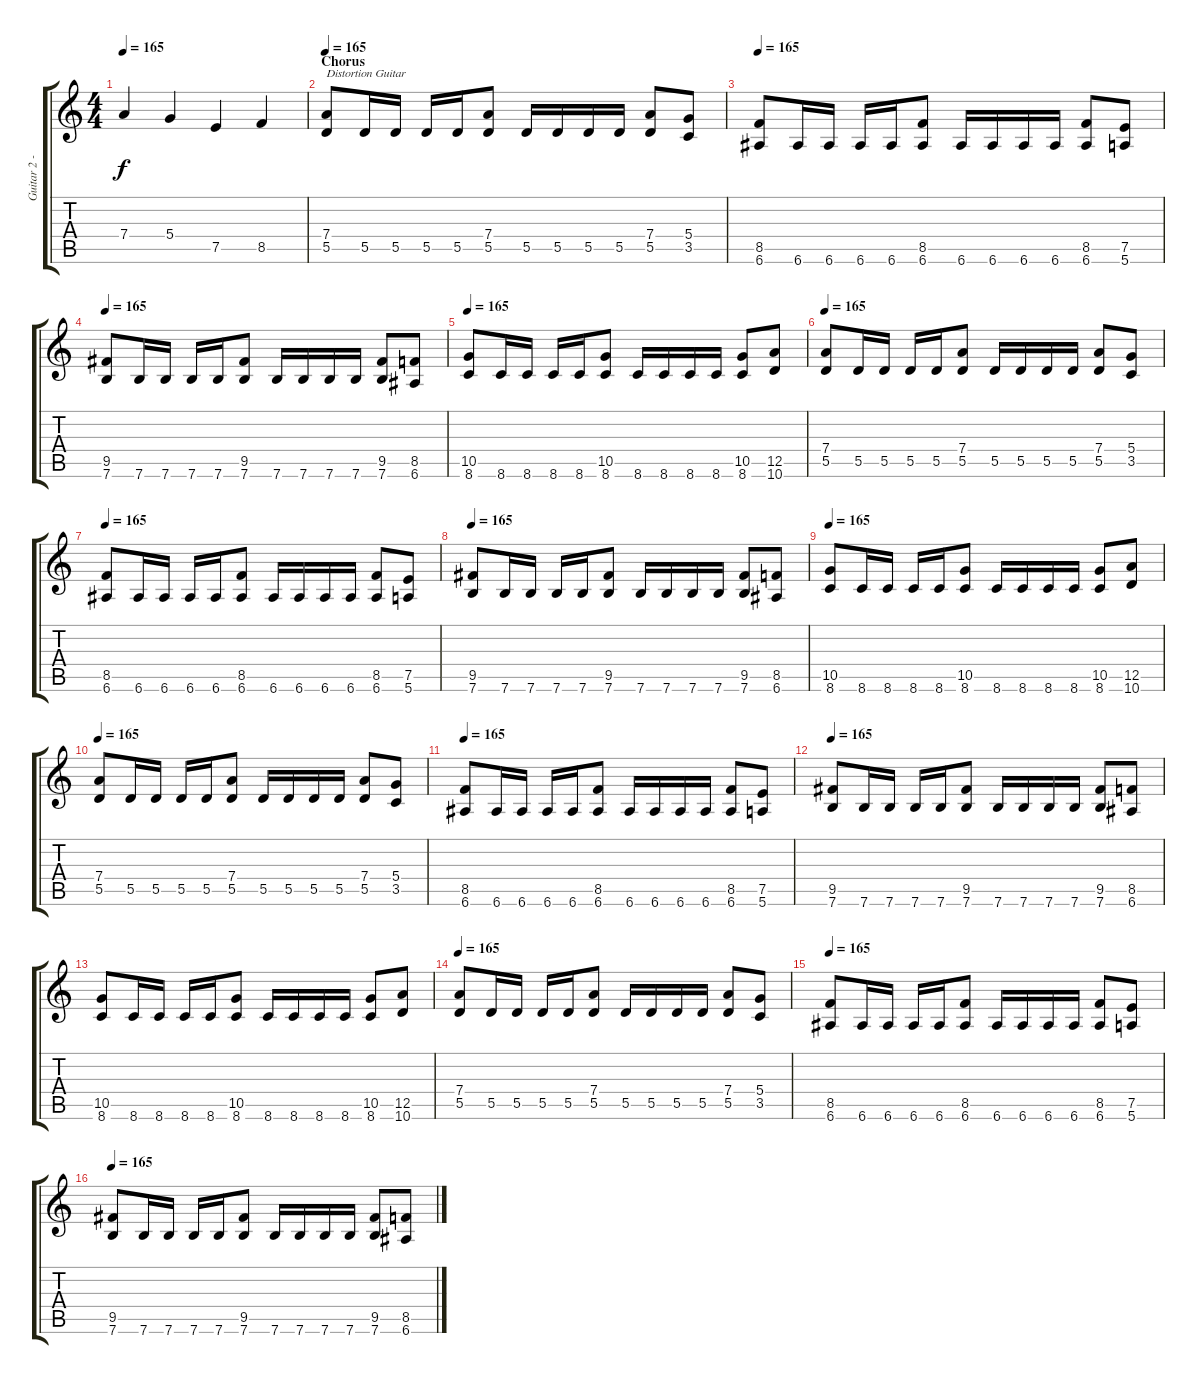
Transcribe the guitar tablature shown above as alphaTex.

\track ("Guitar 2 - Chico" "Guitar 2 -") {instrument distortionguitar}
\staff {score tabs}
\tuning (E4 B3 G3 D3 A2 E2) {hide}
\ts (4 4)
\tempo 165
\clef g2
\ks c
7.4.4{dy f} 5.4.4 7.5.4 8.5.4 |
\section ("" "Chorus")
\tempo 165
(7.4 5.5).8{txt "Distortion Guitar" volume 13 balance 5 instrument distortionguitar} 5.5.16 5.5.16 5.5.16 5.5.16 (7.4 5.5).8 5.5.16 5.5.16 5.5.16 5.5.16 (7.4 5.5).8 (5.4 3.5).8 |
\tempo 165
(8.5 6.6).8 6.6.16 6.6.16 6.6.16 6.6.16 (8.5 6.6).8 6.6.16 6.6.16 6.6.16 6.6.16 (8.5 6.6).8 (7.5 5.6).8 |
\tempo 165
(9.5 7.6).8 7.6.16 7.6.16 7.6.16 7.6.16 (9.5 7.6).8 7.6.16 7.6.16 7.6.16 7.6.16 (9.5 7.6).8 (8.5 6.6).8 |
\tempo 165
(10.5 8.6).8 8.6.16 8.6.16 8.6.16 8.6.16 (10.5 8.6).8 8.6.16 8.6.16 8.6.16 8.6.16 (10.5 8.6).8 (12.5 10.6).8 |
\tempo 165
(7.4 5.5).8{volume 13 balance 5 instrument distortionguitar} 5.5.16 5.5.16 5.5.16 5.5.16 (7.4 5.5).8 5.5.16 5.5.16 5.5.16 5.5.16 (7.4 5.5).8 (5.4 3.5).8 |
\tempo 165
(8.5 6.6).8 6.6.16 6.6.16 6.6.16 6.6.16 (8.5 6.6).8 6.6.16 6.6.16 6.6.16 6.6.16 (8.5 6.6).8 (7.5 5.6).8 |
\tempo 165
(9.5 7.6).8 7.6.16 7.6.16 7.6.16 7.6.16 (9.5 7.6).8 7.6.16 7.6.16 7.6.16 7.6.16 (9.5 7.6).8 (8.5 6.6).8 |
\tempo 165
(10.5 8.6).8 8.6.16 8.6.16 8.6.16 8.6.16 (10.5 8.6).8 8.6.16 8.6.16 8.6.16 8.6.16 (10.5 8.6).8 (12.5 10.6).8 |
\tempo 165
(7.4 5.5).8{volume 13 balance 5 instrument distortionguitar} 5.5.16 5.5.16 5.5.16 5.5.16 (7.4 5.5).8 5.5.16 5.5.16 5.5.16 5.5.16 (7.4 5.5).8 (5.4 3.5).8 |
\tempo 165
(8.5 6.6).8 6.6.16 6.6.16 6.6.16 6.6.16 (8.5 6.6).8 6.6.16 6.6.16 6.6.16 6.6.16 (8.5 6.6).8 (7.5 5.6).8 |
\tempo 165
(9.5 7.6).8 7.6.16 7.6.16 7.6.16 7.6.16 (9.5 7.6).8 7.6.16 7.6.16 7.6.16 7.6.16 (9.5 7.6).8 (8.5 6.6).8 |
(10.5 8.6).8 8.6.16 8.6.16 8.6.16 8.6.16 (10.5 8.6).8 8.6.16 8.6.16 8.6.16 8.6.16 (10.5 8.6).8 (12.5 10.6).8 |
\tempo 165
(7.4 5.5).8{volume 13 balance 5 instrument distortionguitar} 5.5.16 5.5.16 5.5.16 5.5.16 (7.4 5.5).8 5.5.16 5.5.16 5.5.16 5.5.16 (7.4 5.5).8 (5.4 3.5).8 |
\tempo 165
(8.5 6.6).8 6.6.16 6.6.16 6.6.16 6.6.16 (8.5 6.6).8 6.6.16 6.6.16 6.6.16 6.6.16 (8.5 6.6).8 (7.5 5.6).8 |
\tempo 165
(9.5 7.6).8 7.6.16 7.6.16 7.6.16 7.6.16 (9.5 7.6).8 7.6.16 7.6.16 7.6.16 7.6.16 (9.5 7.6).8 (8.5 6.6).8
